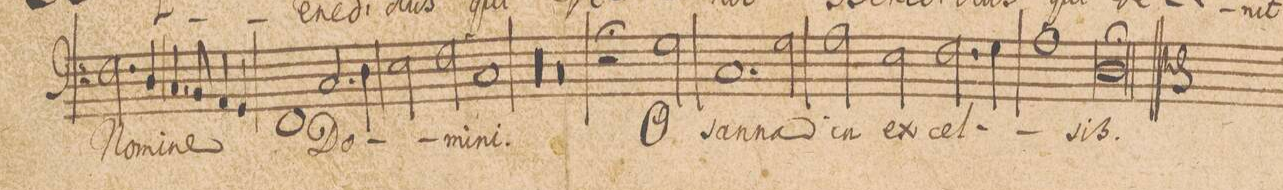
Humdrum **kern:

**kern	**text
*I"BASSVS.	*
*clefF4	*
*k[]	*
*met(c|)	*
*M2/1	*
2.F\	No-
4D/	-mi-
4.Cny/	-ne
8BB/	.
4AA/	.
4GG/	.
=38-	=38-
1FF/	.
2.C/	Do-
4D\	.
=39-	=39-
2E\	.
2F\	-mi-
1C/	-ni.
=40-	=40-
00r	.
=41-	=41-
=42-	=42-
0r	.
=43-	=43-
2r;	.
2G\	O-
1.C/	-san-
=44-	=44-
2G\	-na
2A\	in
2E\	ex-
=45-	=45-
2.F\	-cel-
4G\	.
1A\	.
=46-	=46-
0D\;	-sis.
==	==
*-	*-
